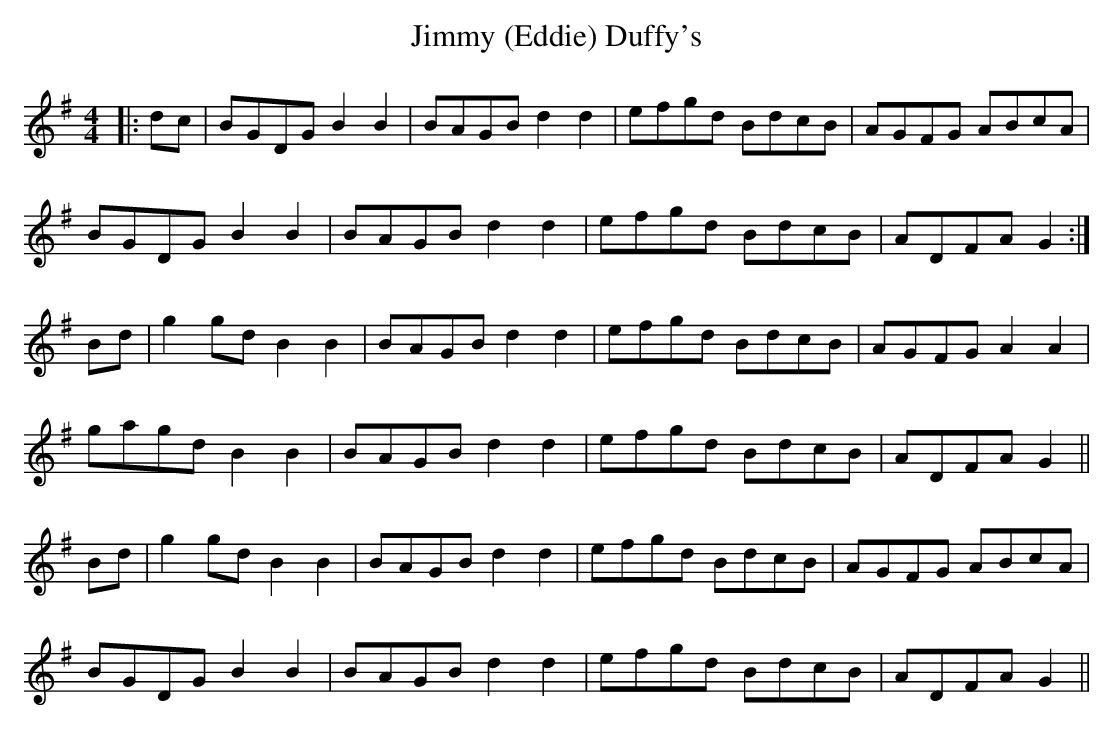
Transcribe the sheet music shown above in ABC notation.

X:1
T: Jimmy (Eddie) Duffy's
M: 4/4
L: 1/8
K: Gmaj
|:dc|BGDG B2B2|BAGB d2d2|efgd BdcB|AGFG ABcA|
BGDG B2B2|BAGB d2d2|efgd BdcB|ADFA G2:|
Bd|g2gd B2B2|BAGB d2d2|efgd BdcB|AGFG A2A2|
gagd B2B2|BAGB d2d2|efgd BdcB|ADFA G2||
Bd|g2gd B2B2|BAGB d2d2|efgd BdcB|AGFG ABcA|
BGDG B2B2|BAGB d2d2|efgd BdcB|ADFA G2||
